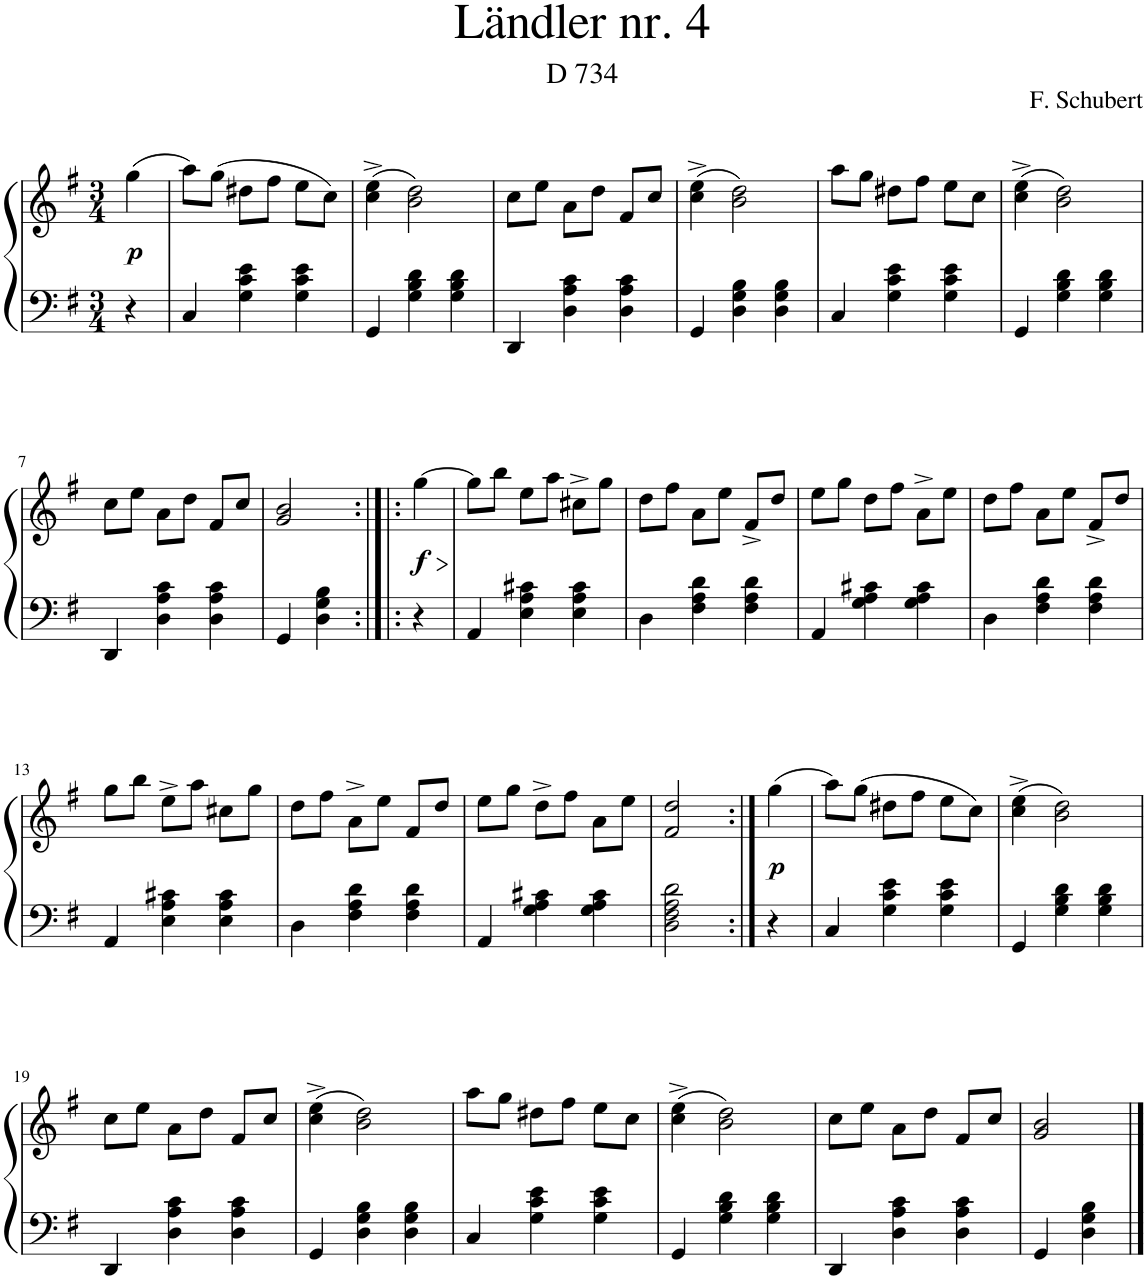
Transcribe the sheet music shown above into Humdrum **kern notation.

**kern	**kern	**dynam
*part1	*part1	*part1
*staff2	*staff1	*staff1/2
*I"Piano	*	*
*I'Pno.	*	*
*clefF4	*clefG2	*
*k[f#]	*k[f#]	*
*M3/4	*M3/4	*
=	=	=
!	!	!LO:DY:b
4r	(4gg\	p
=1	=1	=1
4C/	8aa\L)	.
.	(8gg\J	.
4G\ 4c\ 4e\	8dd#X\L	.
.	8ff#\J	.
4G\ 4c\ 4e\	8ee\L	.
.	8cc\J)	.
=2	=2	=2
4GG/	(4cc\^ 4ee\^	.
4G\ 4B\ 4d\	2b\ 2dd\)	.
4G\ 4B\ 4d\	.	.
=3	=3	=3
4DD/	8cc\L	.
.	8ee\J	.
4D\ 4A\ 4c\	8a\L	.
.	8dd\J	.
4D\ 4A\ 4c\	8f#/L	.
.	8cc/J	.
=4	=4	=4
4GG/	(4cc\^ 4ee\^	.
4D\ 4G\ 4B\	2b\ 2dd\)	.
4D\ 4G\ 4B\	.	.
=5	=5	=5
4C/	8aa\L	.
.	8gg\J	.
4G\ 4c\ 4e\	8dd#X\L	.
.	8ff#\J	.
4G\ 4c\ 4e\	8ee\L	.
.	8cc\J	.
=6	=6	=6
4GG/	(4cc\^ 4ee\^	.
4G\ 4B\ 4d\	2b\ 2dd\)	.
4G\ 4B\ 4d\	.	.
!!LO:LB:g=z
=7	=7	=7
4DD/	8cc\L	.
.	8ee\J	.
4D\ 4A\ 4c\	8a\L	.
.	8dd\J	.
4D\ 4A\ 4c\	8f#/L	.
.	8cc/J	.
=8	=8	=8
4GG/	2g/ 2b/	.
4D\ 4G\ 4B\	.	.
=8X1:|!|:	=8X1:|!|:	=8X1:|!|:
!	!	!LO:HP:b
!	!	!LO:DY:n=1:b
4r	[4gg\	> f
.	.	]
=9	=9	=9
4AA/	8gg\L]	.
.	8bb\J	.
4E\ 4A\ 4c#X\	8ee\L	.
.	8aa\J	.
4E\ 4A\ 4c#\	8cc#X^\L	.
.	8gg\J	.
=10	=10	=10
4D\	8dd\L	.
.	8ff#\J	.
4F#\ 4A\ 4d\	8a\L	.
.	8ee\J	.
4F#\ 4A\ 4d\	8f#^/L	.
.	8dd/J	.
=11	=11	=11
4AA/	8ee\L	.
.	8gg\J	.
4G\ 4A\ 4c#X\	8dd\L	.
.	8ff#\J	.
4G\ 4A\ 4c#\	8a^\L	.
.	8ee\J	.
=12	=12	=12
4D\	8dd\L	.
.	8ff#\J	.
4F#\ 4A\ 4d\	8a\L	.
.	8ee\J	.
4F#\ 4A\ 4d\	8f#^/L	.
.	8dd/J	.
!!LO:LB:g=z
=13	=13	=13
4AA/	8gg\L	.
.	8bb\J	.
4E\ 4A\ 4c#X\	8ee^\L	.
.	8aa\J	.
4E\ 4A\ 4c#\	8cc#X\L	.
.	8gg\J	.
=14	=14	=14
4D\	8dd\L	.
.	8ff#\J	.
4F#\ 4A\ 4d\	8a^\L	.
.	8ee\J	.
4F#\ 4A\ 4d\	8f#/L	.
.	8dd/J	.
=15	=15	=15
4AA/	8ee\L	.
.	8gg\J	.
4G\ 4A\ 4c#X\	8dd^\L	.
.	8ff#\J	.
4G\ 4A\ 4c#\	8a\L	.
.	8ee\J	.
=16	=16	=16
2D\ 2F#\ 2A\ 2d\	2f#/ 2dd/	.
=16X2:|!	=16X2:|!	=16X2:|!
!	!	!LO:DY:b
4r	(4gg\	p
=17	=17	=17
4C/	8aa\L)	.
.	(8gg\J	.
4G\ 4c\ 4e\	8dd#X\L	.
.	8ff#\J	.
4G\ 4c\ 4e\	8ee\L	.
.	8cc\J)	.
=18	=18	=18
4GG/	(4cc\^ 4ee\^	.
4G\ 4B\ 4d\	2b\ 2dd\)	.
4G\ 4B\ 4d\	.	.
!!LO:LB:g=z
=19	=19	=19
4DD/	8cc\L	.
.	8ee\J	.
4D\ 4A\ 4c\	8a\L	.
.	8dd\J	.
4D\ 4A\ 4c\	8f#/L	.
.	8cc/J	.
=20	=20	=20
4GG/	(4cc\^ 4ee\^	.
4D\ 4G\ 4B\	2b\ 2dd\)	.
4D\ 4G\ 4B\	.	.
=21	=21	=21
4C/	8aa\L	.
.	8gg\J	.
4G\ 4c\ 4e\	8dd#X\L	.
.	8ff#\J	.
4G\ 4c\ 4e\	8ee\L	.
.	8cc\J	.
=22	=22	=22
4GG/	(4cc\^ 4ee\^	.
4G\ 4B\ 4d\	2b\ 2dd\)	.
4G\ 4B\ 4d\	.	.
=23	=23	=23
4DD/	8cc\L	.
.	8ee\J	.
4D\ 4A\ 4c\	8a\L	.
.	8dd\J	.
4D\ 4A\ 4c\	8f#/L	.
.	8cc/J	.
=24	=24	=24
4GG/	2g/ 2b/	.
4D\ 4G\ 4B\	.	.
==	==	==
*-	*-	*-
